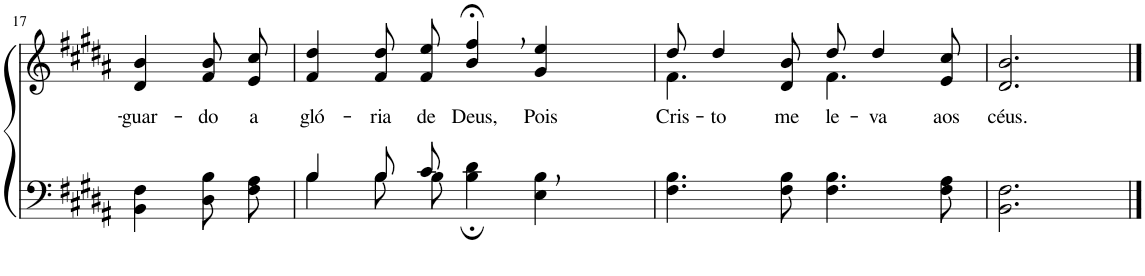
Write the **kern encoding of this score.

**kern	**kern	**text
*part2	*part1	*part1
*staff2	*staff1	*staff1
*I"Parte III e IV	*I"Parte I e II	*
!!LO:PB:g=z
*clefF4	*clefG2	*
*Trd1c2	*Trd1c2	*
*k[f#c#g#d#a#]	*k[f#c#g#d#a#]	*
*M4/4	*M4/4	*
=17	=17	=17
!	!	!LO:LY:b
4BB\ 4F#\	4d#/ 4b/	-guar-
!	!	!LO:LY:b
8D#\ 8B\L	8f#/ 8b/L	-do
!	!	!LO:LY:b
8F#\ 8A#\J	8e/ 8cc#/J	a
=18	=18	=18
*^	*	*
!	!	!	!LO:LY:b
4B/	4B\	4f#/ 4dd#/	gló-
!	!	!	!LO:LY:b
8B/L	8B\L	8f#\ 8dd#\L	-ria
!	!	!	!LO:LY:b
8c#/J	8B\J	8f#\ 8ee\J	de
!	!	!	!LO:LY:b
2ryy	4B\; 4d#\;	4b/;<, 4ff#/;<,	Deus,
!	!	!	!LO:LY:b
.	4E\ 4B\	4g#/ 4ee/	Pois
=19	=19	=19	=19
*	*	*^	*
!	!	!	!	!LO:LY:b
*v	*v	*	*	*
4.F#\ 4.B\	8dd#/	4.f#\	Cris-
!	!	!	!LO:LY:b
.	4dd#/	.	-to
!	!	!	!LO:LY:b
8F#\ 8B\	8d#/ 8b/	8ryy	me
!	!	!	!LO:LY:b
4.F#\ 4.B\	8dd#/	4.f#\	le-
!	!	!	!LO:LY:b
.	4dd#/	.	-va
!	!	!	!LO:LY:b
8F#\ 8A#\	8e/ 8cc#/	8ryy	aos
=20	=20	=20	=20
!	!	!	!LO:LY:b
*	*v	*v	*
2.BB\ 2.F#\	2.d#/ 2.b/	céus.
==	==	==
*-	*-	*-
